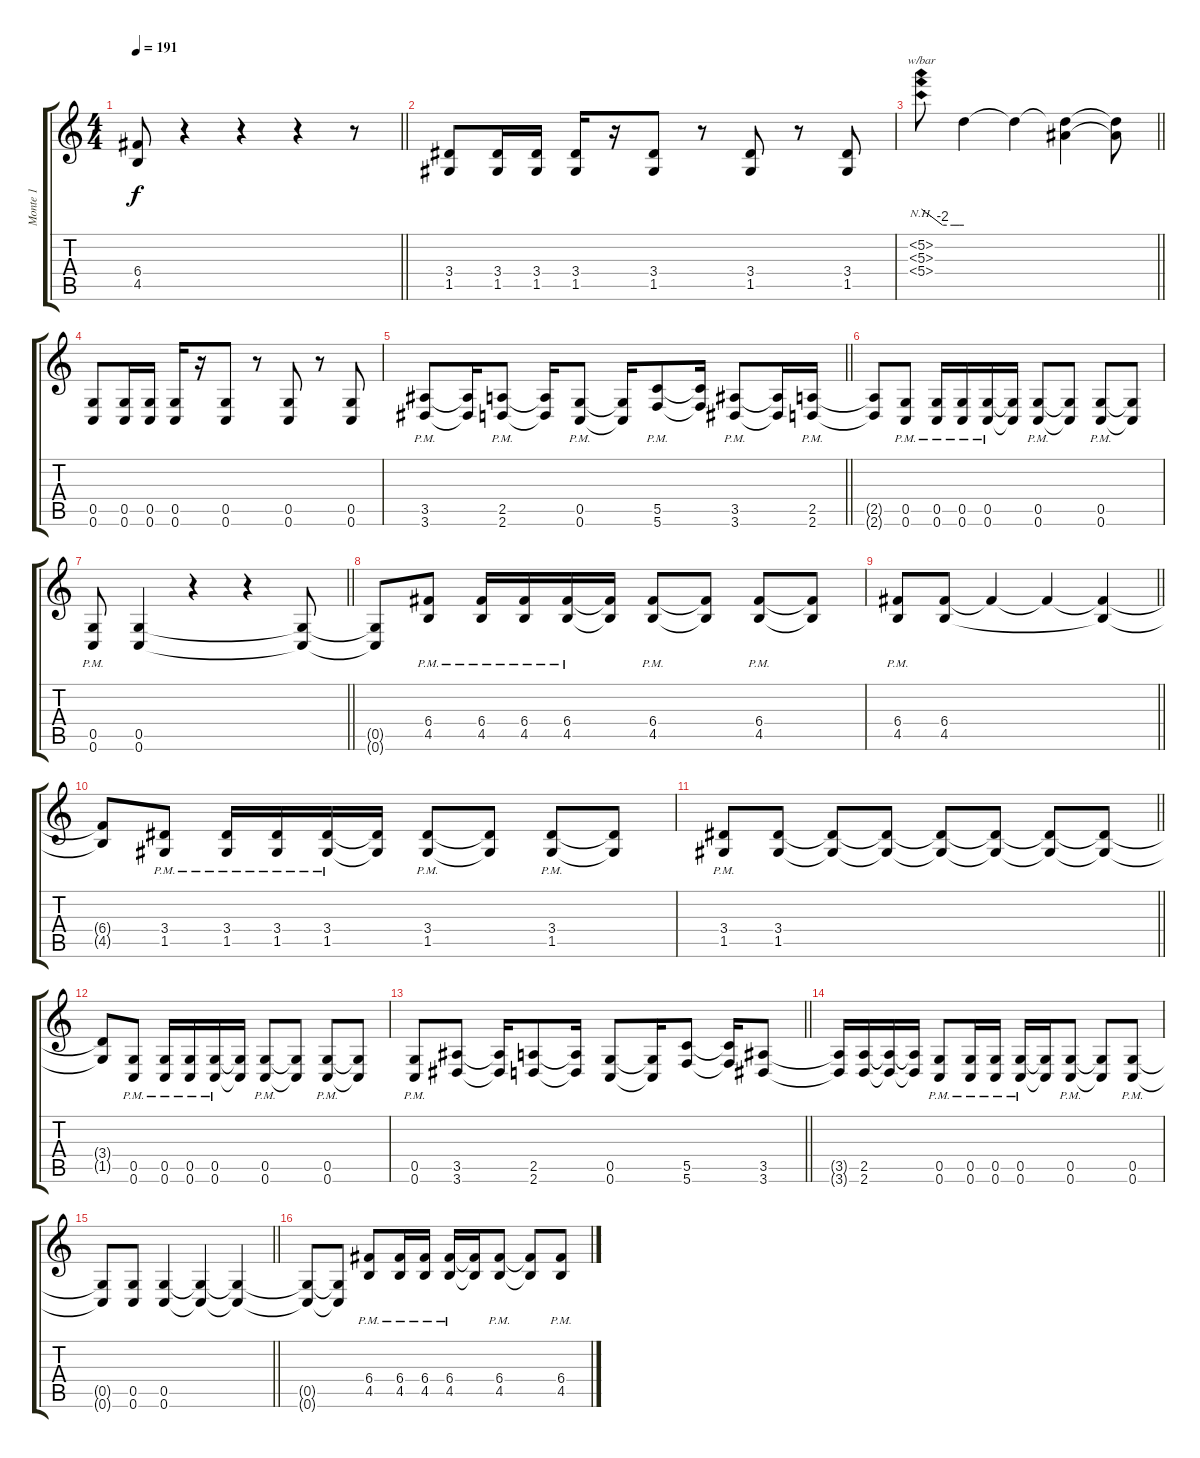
\track ("Monte 1" "Monte 1") {instrument distortionguitar}
\staff {score tabs}
\tuning (D4 A3 F3 C3 G2 C2) {hide}
\ts (4 4)
\tempo 191
\clef g2
\barLineRight lightlight
\ks c
(6.4 4.5).8{dy f} r.4 r.4 r.4 r.8 |
(3.4 1.5).8 (3.4 1.5).16 (3.4 1.5).16 (3.4 1.5).16 r.16 (3.4 1.5).8 r.8 (3.4 1.5).8 r.8 (3.4 1.5).8 |
\barLineRight lightlight
(5.2{nh} 5.3{nh} 5.4{nh}).8{tbe (custom default 0 0 30 -8 46 -8 54 -8 60 -8)} 5.2{t}.4 5.2{t}.4 (5.2{t} 5.3{t}).4 (5.2{t} 5.3{t}).8 |
(0.5 0.6).8 (0.5 0.6).16 (0.5 0.6).16 (0.5 0.6).16 r.16 (0.5 0.6).8 r.8 (0.5 0.6).8 r.8 (0.5 0.6).8 |
\barLineRight lightlight
(3.5{pm} 3.6{pm}).8 (3.5{t} 3.6{t}).16 (2.5{pm} 2.6{pm}).8 (2.5{t} 2.6{t}).16 (0.5{pm} 0.6{pm}).8 (0.5{t} 0.6{t}).16 (5.5{pm} 5.6{pm}).8 (5.5{t} 5.6{t}).16 (3.5{pm} 3.6{pm}).8 (3.5{t} 3.6{t}).16 (2.5{pm} 2.6{pm}).16 |
(2.5{t} 2.6{t}).8 (0.5{pm} 0.6{pm}).8 (0.5{pm} 0.6{pm}).16 (0.5{pm} 0.6{pm}).16 (0.5{pm} 0.6{pm}).16 (0.5{t} 0.6{t}).16 (0.5{pm} 0.6{pm}).8 (0.5{t} 0.6{t}).8 (0.5{pm} 0.6{pm}).8 (0.5{t} 0.6{t}).8 |
\barLineRight lightlight
(0.5{pm} 0.6{pm}).8 (0.5 0.6).4 r.4 r.4 (0.5{t} 0.6{t}).8 |
(0.5{t} 0.6{t}).8 (6.4{pm} 4.5{pm}).8 (6.4{pm} 4.5{pm}).16 (6.4{pm} 4.5{pm}).16 (6.4{pm} 4.5{pm}).16 (6.4{t} 4.5{t}).16 (6.4{pm} 4.5{pm}).8 (6.4{t} 4.5{t}).8 (6.4{pm} 4.5{pm}).8 (6.4{t} 4.5{t}).8 |
\barLineRight lightlight
(6.4{pm} 4.5{pm}).8 (6.4 4.5).8 6.4{t}.4 6.4{t}.4 (6.4{t} 4.5{t}).4 |
(6.4{t} 4.5{t}).8 (3.4{pm} 1.5{pm}).8 (3.4{pm} 1.5{pm}).16 (3.4{pm} 1.5{pm}).16 (3.4{pm} 1.5{pm}).16 (3.4{t} 1.5{t}).16 (3.4{pm} 1.5{pm}).8 (3.4{t} 1.5{t}).8 (3.4{pm} 1.5{pm}).8 (3.4{t} 1.5{t}).8 |
\barLineRight lightlight
(3.4{pm} 1.5{pm}).8 (3.4 1.5).8 (3.4{t} 1.5{t}).8 (3.4{t} 1.5{t}).8 (3.4{t} 1.5{t}).8 (3.4{t} 1.5{t}).8 (3.4{t} 1.5{t}).8 (3.4{t} 1.5{t}).8 |
(3.4{t} 1.5{t}).8 (0.5{pm} 0.6{pm}).8 (0.5{pm} 0.6{pm}).16 (0.5{pm} 0.6{pm}).16 (0.5{pm} 0.6{pm}).16 (0.5{t} 0.6{t}).16 (0.5{pm} 0.6{pm}).8 (0.5{t} 0.6{t}).8 (0.5{pm} 0.6{pm}).8 (0.5{t} 0.6{t}).8 |
\barLineRight lightlight
(0.5{pm} 0.6{pm}).8 (3.5 3.6).8 (3.5{t} 3.6{t}).16 (2.5 2.6).8 (2.5{t} 2.6{t}).16 (0.5 0.6).8 (0.5{t} 0.6{t}).16 (5.5 5.6).8 (5.5{t} 5.6{t}).16 (3.5 3.6).8 |
(3.5{t} 3.6{t}).16 (2.5 2.6).16 (2.5{t} 2.6{t}).16 (2.5{t} 2.6{t}).16 (0.5{pm} 0.6{pm}).8 (0.5{pm} 0.6{pm}).16 (0.5{pm} 0.6{pm}).16 (0.5{pm} 0.6{pm}).16 (0.5{t} 0.6{t}).16 (0.5{pm} 0.6{pm}).8 (0.5{t} 0.6{t}).8 (0.5{pm} 0.6).8 |
\barLineRight lightlight
(0.5{t} 0.6{t}).8 (0.5 0.6).8 (0.5 0.6).4 (0.5{t} 0.6{t}).4 (0.5{t} 0.6{t}).4 |
(0.5{t} 0.6{t}).8 (0.5{t} 0.6{t}).8 (6.4 4.5{pm}).8 (6.4 4.5{pm}).16 (6.4 4.5{pm}).16 (6.4 4.5{pm}).16 (6.4{t} 4.5{t}).16 (6.4 4.5{pm}).8 (6.4{t} 4.5{t}).8 (6.4 4.5{pm}).8
